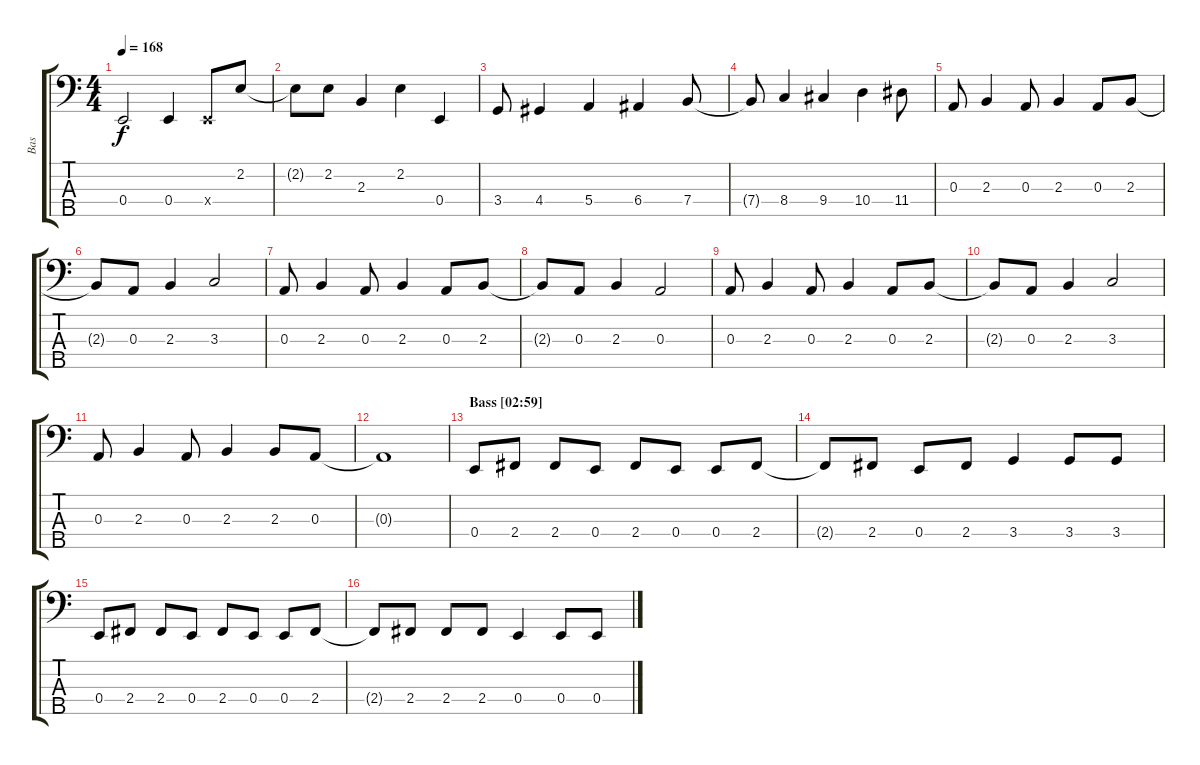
\track ("Bas" "Bas") {instrument electricbassfinger}
\staff {score tabs}
\tuning (G2 D2 A1 E1 B0) {hide}
\ts (4 4)
\tempo 168
\clef f4
\ks c
0.4.2{dy f} 0.4.4 0.4{x}.8 2.2.8 |
2.2{t}.8 2.2.8 2.3.4 2.2.4 0.4.4 |
3.4.8 4.4.4 5.4.4 6.4.4 7.4.8 |
7.4{t}.8 8.4.4 9.4.4 10.4.4 11.4.8 |
\section ("" "")
0.3.8 2.3.4 0.3.8 2.3.4 0.3.8 2.3.8 |
2.3{t}.8 0.3.8 2.3.4 3.3.2 |
0.3.8 2.3.4 0.3.8 2.3.4 0.3.8 2.3.8 |
2.3{t}.8 0.3.8 2.3.4 0.3.2 |
0.3.8 2.3.4 0.3.8 2.3.4 0.3.8 2.3.8 |
2.3{t}.8 0.3.8 2.3.4 3.3.2 |
0.3.8 2.3.4 0.3.8 2.3.4 2.3.8 0.3.8 |
0.3{t}.1 |
\section ("" "Bass [02:59]")
0.4.8 2.4.8 2.4.8 0.4.8 2.4.8 0.4.8 0.4.8 2.4.8 |
2.4{t}.8 2.4.8 0.4.8 2.4.8 3.4.4 3.4.8 3.4.8 |
0.4.8 2.4.8 2.4.8 0.4.8 2.4.8 0.4.8 0.4.8 2.4.8 |
2.4{t}.8 2.4.8 2.4.8 2.4.8 0.4.4 0.4.8 0.4.8
